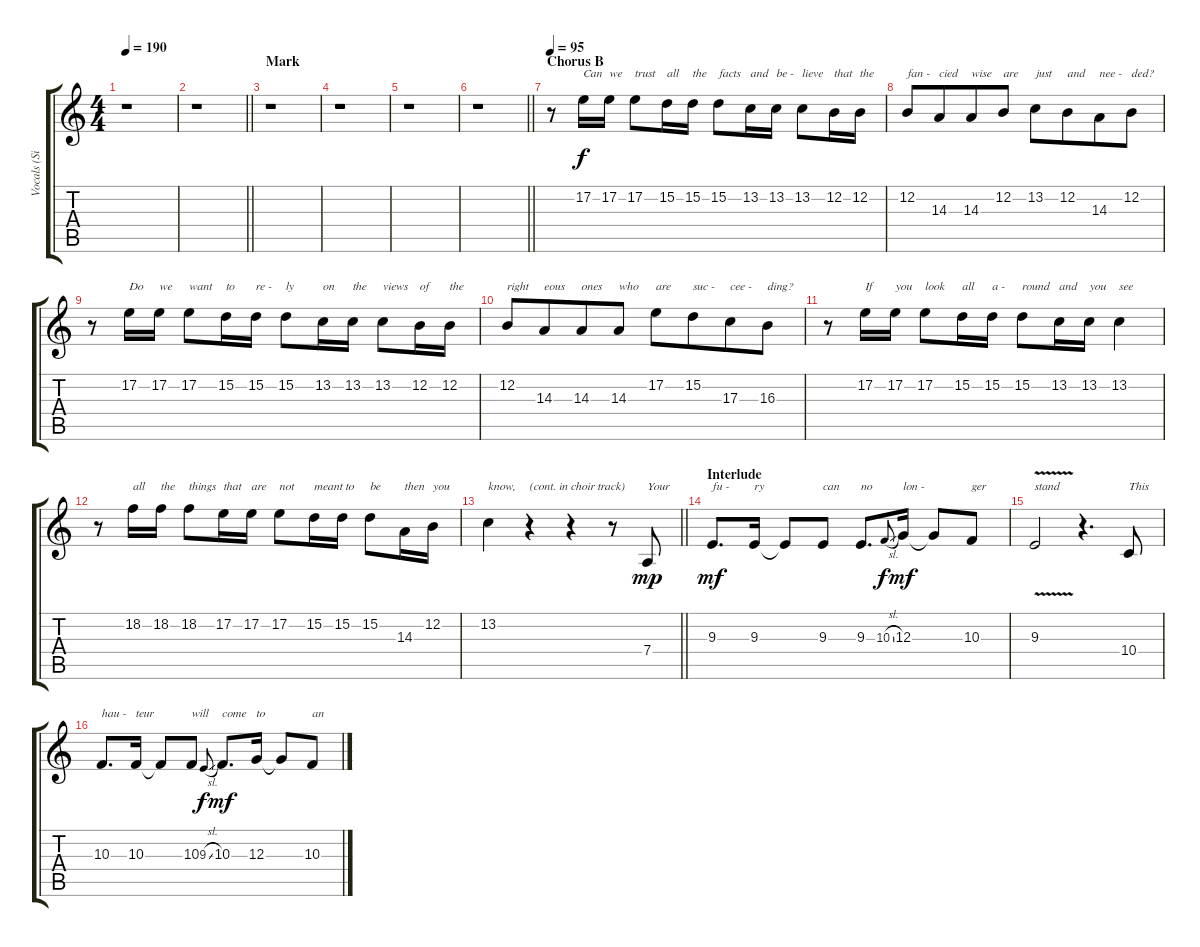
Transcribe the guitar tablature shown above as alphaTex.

\track ("Vocals (Simone)" "Vocals (Si") {instrument flute}
\staff {score tabs}
\tuning (E4 B3 G3 D3 A2 E2) {hide}
\ts (4 4)
\tempo 190
\clef g2
\ks c
r.1{dy f} |
\barLineRight lightlight
r.1 |
\section ("" "Mark")
r.1 |
r.1 |
r.1 |
\barLineRight lightlight
r.1 |
\section ("" "Chorus B")
\tempo 95
r.8 17.2.16{txt "Can "} 17.2.16{txt "we"} 17.2.8{txt "trust"} 15.2.16{txt "all"} 15.2.16{txt "the"} 15.2.8{txt "facts"} 13.2.16{txt "and"} 13.2.16{txt "be -"} 13.2.8{txt "lieve"} 12.2.16{txt "that"} 12.2.16{txt "the"} |
12.2.8{txt "fan -"} 14.3.8{txt "cied" beam merge} 14.3.8{txt "wise"} 12.2.8{txt "are"} 13.2.8{txt "just"} 12.2.8{txt "and" beam merge} 14.3.8{txt "nee -"} 12.2.8{txt "ded?"} |
r.8 17.2.16{txt "Do"} 17.2.16{txt "we"} 17.2.8{txt "want"} 15.2.16{txt "to"} 15.2.16{txt "re -"} 15.2.8{txt "ly"} 13.2.16{txt "on"} 13.2.16{txt "the"} 13.2.8{txt "views"} 12.2.16{txt "of"} 12.2.16{txt "the"} |
12.2.8{txt "right"} 14.3.8{txt "eous" beam merge} 14.3.8{txt "ones"} 14.3.8{txt "who"} 17.2.8{txt "are"} 15.2.8{txt "suc -" beam merge} 17.3.8{txt "cee -"} 16.3.8{txt "ding?"} |
r.8 17.2.16{txt "If "} 17.2.16{txt "you"} 17.2.8{txt "look"} 15.2.16{txt "all"} 15.2.16{txt "a -"} 15.2.8{txt "round"} 13.2.16{txt "and"} 13.2.16{txt "you"} 13.2.4{txt "see"} |
r.8 18.2.16{txt "all"} 18.2.16{txt "the"} 18.2.8{txt "things"} 17.2.16{txt "that"} 17.2.16{txt "are"} 17.2.8{txt "not"} 15.2.16{txt "meant to"} 15.2.16 15.2.8{txt "be"} 14.3.16{txt "then"} 12.2.16{txt "you"} |
\barLineRight lightlight
13.2.4{txt "know,"} r.4{txt "(cont. in choir track)"} r.4{beam merge} r.8 7.4.8{txt "Your" dy mp} |
\section ("" "Interlude")
9.3.8{d txt "fu -" dy mf} 9.3.16{txt "ry"} 9.3{t}.8 9.3.8{txt "can"} 9.3.8{d txt "no"} 10.3{sl}.8{gr onbeat dy f} 12.3.16{txt "lon -" dy mf} 12.3{t}.8 10.3.8{txt "ger"} |
9.3{v}.2{txt "stand"} r.4{d} 10.4.8{txt "This"} |
10.3.8{d txt "hau -"} 10.3.16{txt "teur"} 10.3{t}.8 10.3.8{txt "will"} 9.3{sl}.8{gr onbeat dy f} 10.3.8{d txt "come" dy mf} 12.3.16{txt "to"} 12.3{t}.8 10.3.8{txt "an"}
